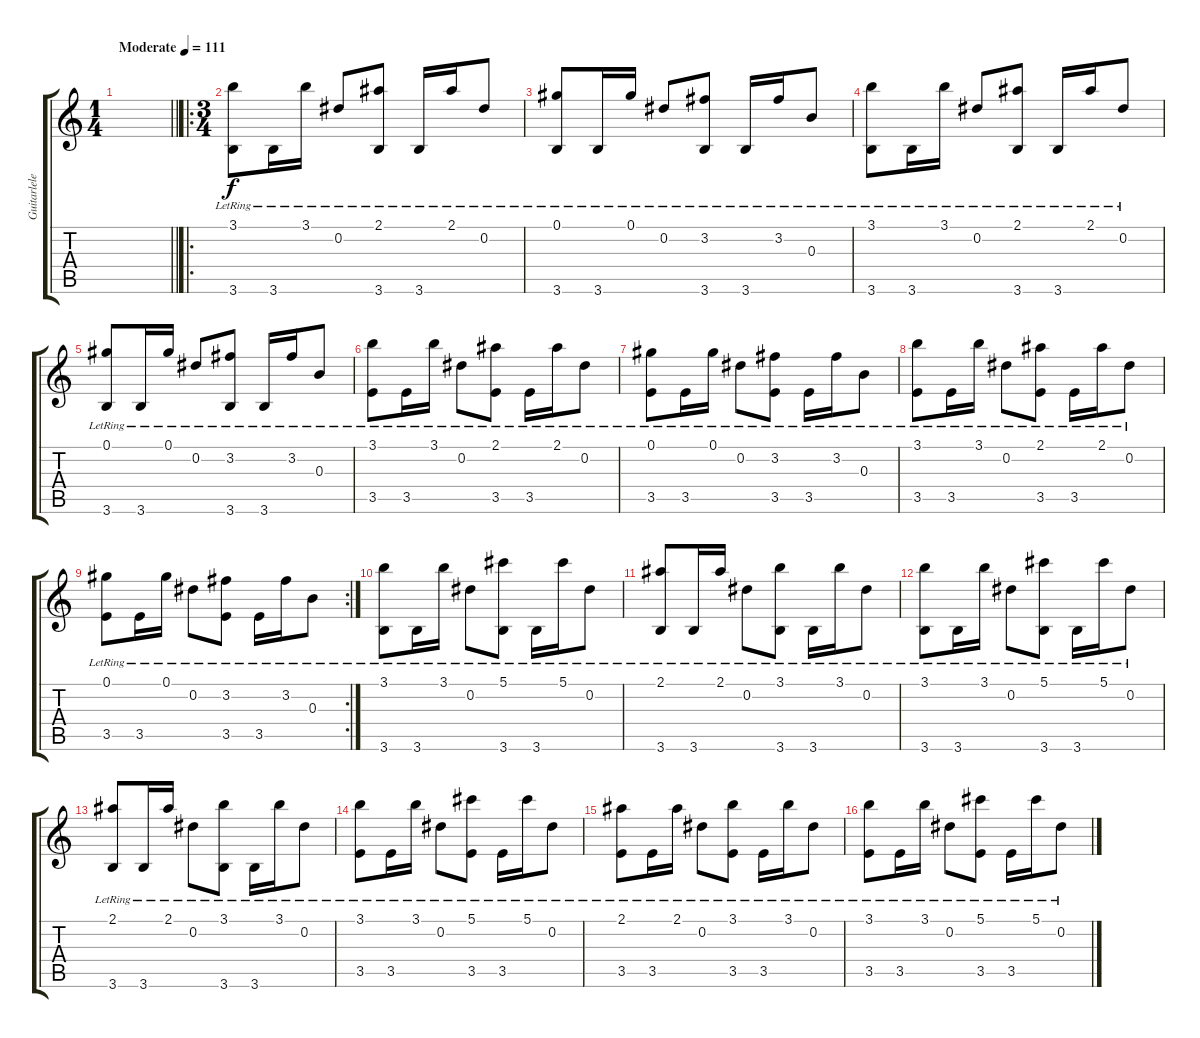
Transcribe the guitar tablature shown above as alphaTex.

\track ("Guitarlele" "Guitarlele") {instrument electricguitarjazz}
\staff {score tabs}
\tuning (Ab4 Eb4 B3 Gb3 Db3 Ab2) {hide}
\ts (1 4)
\tempo (111 "Moderate")
\clef g2
\barLineRight lightlight
\ks c
|
\ro
\ts (3 4)
(3.1{lr} 3.6{lr}).8 3.6{lr}.16 3.1{lr}.16 0.2{lr}.8 (2.1{lr} 3.6{lr}).8 3.6{lr}.16 2.1{lr}.16 0.2{lr}.8 |
(0.1{lr} 3.6{lr}).8 3.6{lr}.16 0.1{lr}.16 0.2{lr}.8 (3.2{lr} 3.6{lr}).8 3.6{lr}.16 3.2{lr}.16 0.3{lr}.8 |
(3.1{lr} 3.6{lr}).8 3.6{lr}.16 3.1{lr}.16 0.2{lr}.8 (2.1{lr} 3.6{lr}).8 3.6{lr}.16 2.1{lr}.16 0.2{lr}.8 |
(0.1{lr} 3.6{lr}).8 3.6{lr}.16 0.1{lr}.16 0.2{lr}.8 (3.2{lr} 3.6{lr}).8 3.6{lr}.16 3.2{lr}.16 0.3{lr}.8 |
(3.1{lr} 3.5{lr}).8 3.5{lr}.16 3.1{lr}.16 0.2{lr}.8 (2.1{lr} 3.5{lr}).8 3.5{lr}.16 2.1{lr}.16 0.2{lr}.8 |
(0.1{lr} 3.5{lr}).8 3.5{lr}.16 0.1{lr}.16 0.2{lr}.8 (3.2{lr} 3.5{lr}).8 3.5{lr}.16 3.2{lr}.16 0.3{lr}.8 |
(3.1{lr} 3.5{lr}).8 3.5{lr}.16 3.1{lr}.16 0.2{lr}.8 (2.1{lr} 3.5{lr}).8 3.5{lr}.16 2.1{lr}.16 0.2{lr}.8 |
\rc 2
(0.1{lr} 3.5{lr}).8 3.5{lr}.16 0.1{lr}.16 0.2{lr}.8 (3.2{lr} 3.5{lr}).8 3.5{lr}.16 3.2{lr}.16 0.3{lr}.8 |
(3.1{lr} 3.6{lr}).8 3.6{lr}.16 3.1{lr}.16 0.2{lr}.8 (5.1{lr} 3.6{lr}).8 3.6{lr}.16 5.1{lr}.16 0.2{lr}.8 |
(2.1{lr} 3.6{lr}).8 3.6{lr}.16 2.1{lr}.16 0.2{lr}.8 (3.1{lr} 3.6{lr}).8 3.6{lr}.16 3.1{lr}.16 0.2{lr}.8 |
(3.1{lr} 3.6{lr}).8 3.6{lr}.16 3.1{lr}.16 0.2{lr}.8 (5.1{lr} 3.6{lr}).8 3.6{lr}.16 5.1{lr}.16 0.2{lr}.8 |
(2.1{lr} 3.6{lr}).8 3.6{lr}.16 2.1{lr}.16 0.2{lr}.8 (3.1{lr} 3.6{lr}).8 3.6{lr}.16 3.1{lr}.16 0.2{lr}.8 |
(3.1{lr} 3.5{lr}).8 3.5{lr}.16 3.1{lr}.16 0.2{lr}.8 (5.1{lr} 3.5{lr}).8 3.5{lr}.16 5.1{lr}.16 0.2{lr}.8 |
(2.1{lr} 3.5{lr}).8 3.5{lr}.16 2.1{lr}.16 0.2{lr}.8 (3.1{lr} 3.5{lr}).8 3.5{lr}.16 3.1{lr}.16 0.2{lr}.8 |
(3.1{lr} 3.5{lr}).8 3.5{lr}.16 3.1{lr}.16 0.2{lr}.8 (5.1{lr} 3.5{lr}).8 3.5{lr}.16 5.1{lr}.16 0.2{lr}.8
